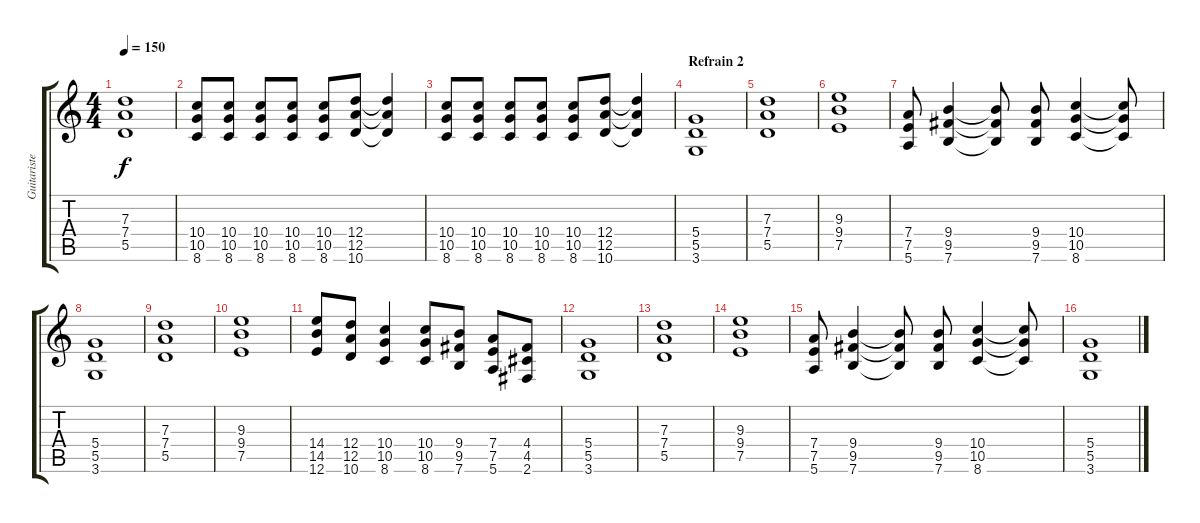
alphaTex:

\track ("Guitariste rythmique" "Guitariste") {instrument overdrivenguitar}
\staff {score tabs}
\tuning (E4 B3 G3 D3 A2 E2) {hide}
\ts (4 4)
\tempo 150
\clef g2
\ks c
(7.3 7.4 5.5).1{dy f} |
(10.4 10.5 8.6).8 (10.4 10.5 8.6).8 (10.4 10.5 8.6).8 (10.4 10.5 8.6).8 (10.4 10.5 8.6).8 (12.4 12.5 10.6).8 (12.4{t} 12.5{t} 10.6{t}).4 |
(10.4 10.5 8.6).8 (10.4 10.5 8.6).8 (10.4 10.5 8.6).8 (10.4 10.5 8.6).8 (10.4 10.5 8.6).8 (12.4 12.5 10.6).8 (12.4{t} 12.5{t} 10.6{t}).4 |
\section ("" "Refrain 2")
(5.4 5.5 3.6).1 |
(7.3 7.4 5.5).1 |
(9.3 9.4 7.5).1 |
(7.4 7.5 5.6).8 (9.4 9.5 7.6).4 (9.4{t} 9.5{t} 7.6{t}).8 (9.4 9.5 7.6).8 (10.4 10.5 8.6).4 (10.4{t} 10.5{t} 8.6{t}).8 |
(5.4 5.5 3.6).1 |
(7.3 7.4 5.5).1 |
(9.3 9.4 7.5).1 |
(14.4 14.5 12.6).8 (12.4 12.5 10.6).8 (10.4 10.5 8.6).4 (10.4 10.5 8.6).8 (9.4 9.5 7.6).8 (7.4 7.5 5.6).8 (4.4 4.5 2.6).8 |
(5.4 5.5 3.6).1 |
(7.3 7.4 5.5).1 |
(9.3 9.4 7.5).1 |
(7.4 7.5 5.6).8 (9.4 9.5 7.6).4 (9.4{t} 9.5{t} 7.6{t}).8 (9.4 9.5 7.6).8 (10.4 10.5 8.6).4 (10.4{t} 10.5{t} 8.6{t}).8 |
(5.4 5.5 3.6).1
